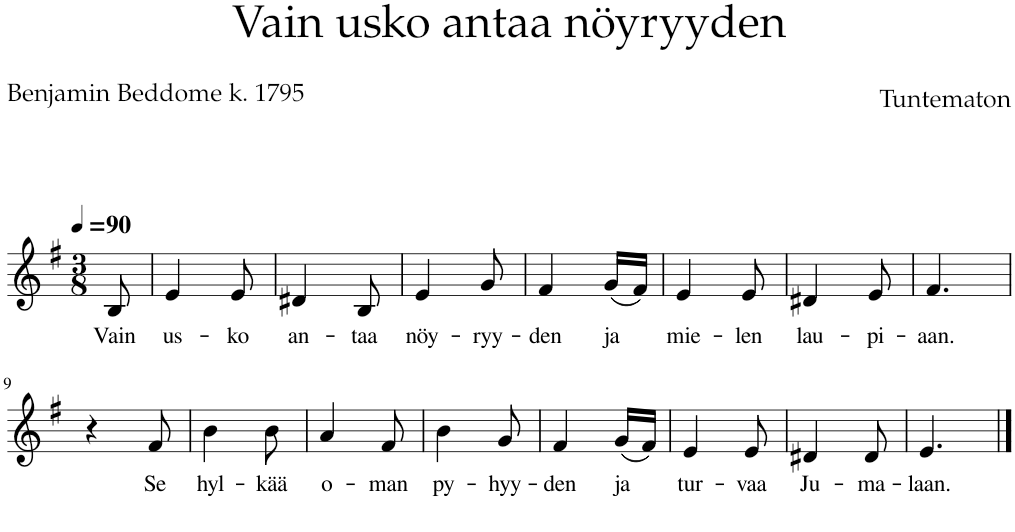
**kern	**text
*part1	*part1
*staff1	*staff1
*I"Staff	*
*clefG2	*
*k[f#]	*
*M3/8	*
*MM90	*
=1	=1
!	!LO:LY:b
8B/	Vain
=2	=2
!	!LO:LY:b
4e/	us-
!	!LO:LY:b
8e/	-ko
=3	=3
!	!LO:LY:b
4d#X/	an-
!	!LO:LY:b
8B/	-taa
=4	=4
!	!LO:LY:b
4e/	nöy-
!	!LO:LY:b
8g/	-ryy-
=5	=5
!	!LO:LY:b
4f#/	-den
!	!LO:LY:b
(16g/LL	ja
16f#/JJ)	.
=6	=6
!	!LO:LY:b
4e/	mie-
!	!LO:LY:b
8e/	-len
=7	=7
!	!LO:LY:b
4d#X/	lau-
!	!LO:LY:b
8e/	-pi-
=8	=8
!	!LO:LY:b
4.f#/	-aan.
!!LO:LB:g=z
=9	=9
4r	.
!	!LO:LY:b
8f#/	Se
=10	=10
!	!LO:LY:b
4b\	hyl-
!	!LO:LY:b
8b\	-kää
=11	=11
!	!LO:LY:b
4a/	o-
!	!LO:LY:b
8f#/	-man
=12	=12
!	!LO:LY:b
4b\	py-
!	!LO:LY:b
8g/	-hyy-
=13	=13
!	!LO:LY:b
4f#/	-den
!	!LO:LY:b
(16g/LL	ja
16f#/JJ)	.
=14	=14
!	!LO:LY:b
4e/	tur-
!	!LO:LY:b
8e/	-vaa
=15	=15
!	!LO:LY:b
4d#X/	Ju-
!	!LO:LY:b
8d#/	-ma-
=16	=16
!	!LO:LY:b
4.e/	-laan.
==	==
*-	*-
